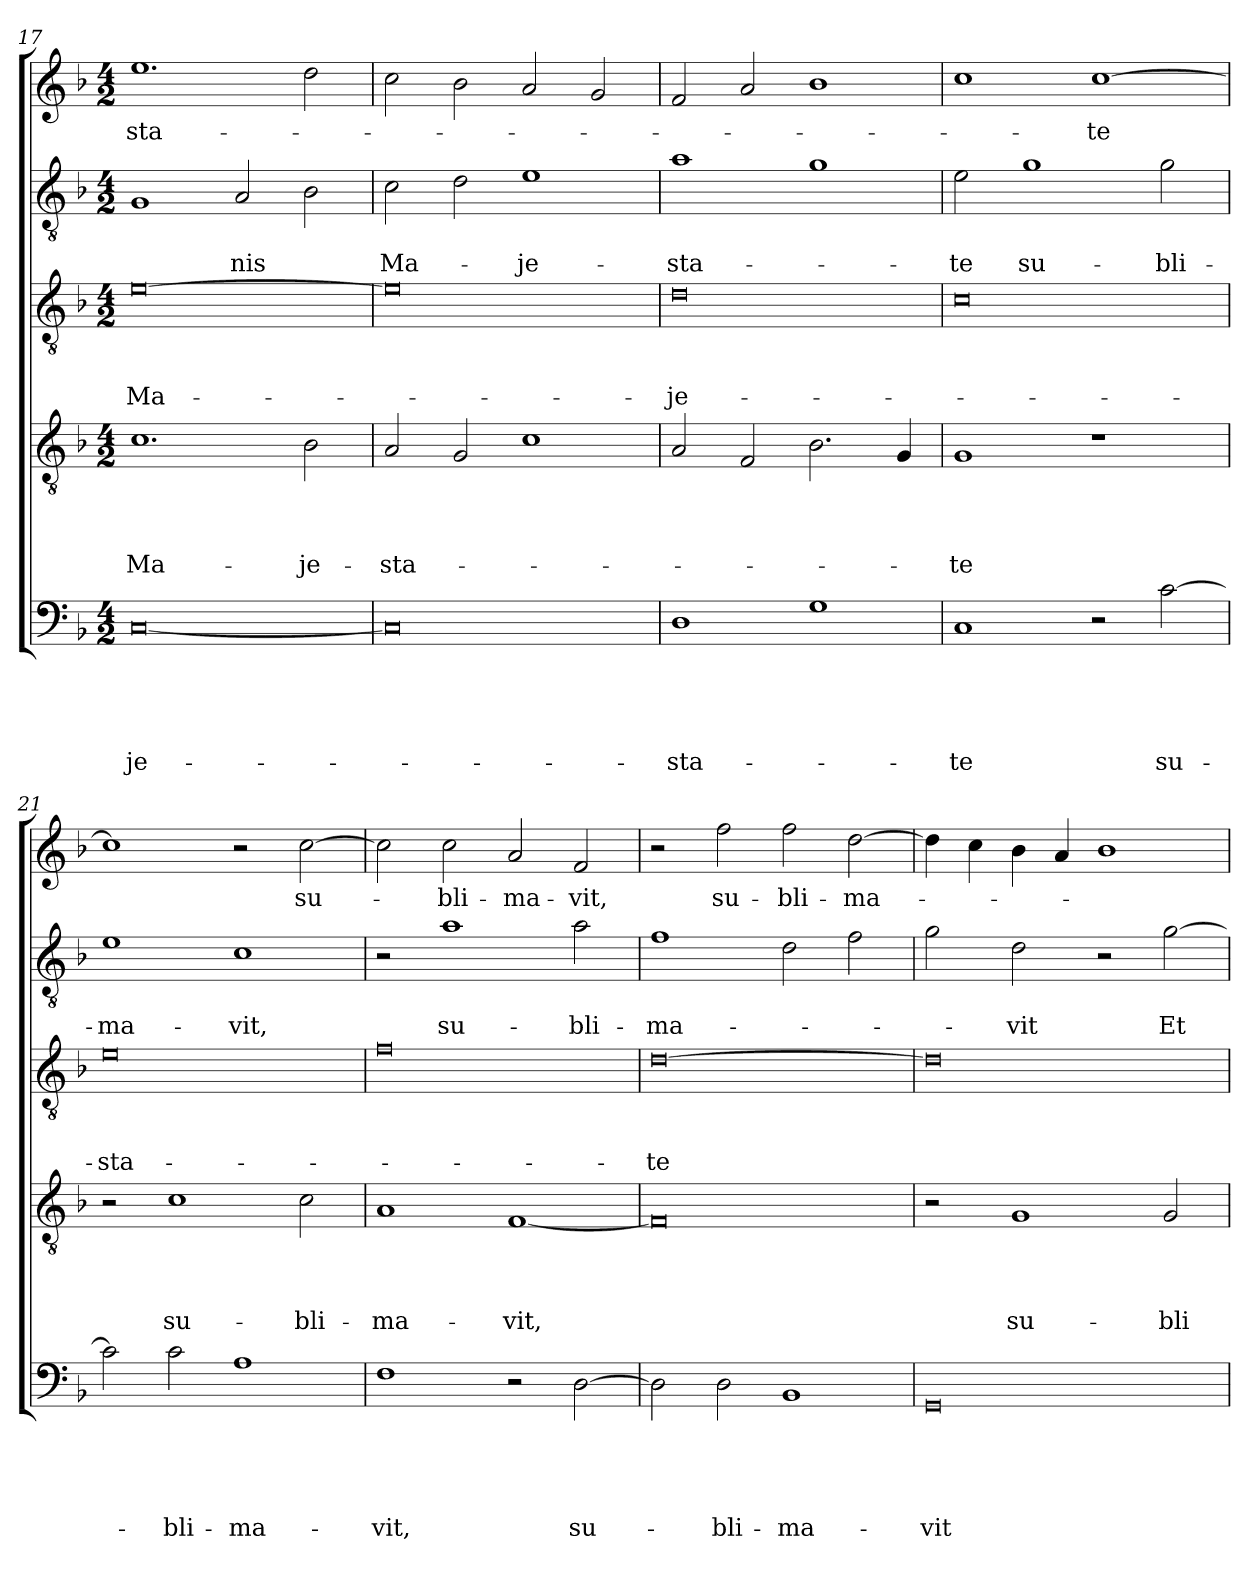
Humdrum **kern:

**kern	**text	**text	**text	**text	**text	**kern	**text	**text	**text	**text	**kern	**text	**text	**text	**kern	**text	**text	**kern	**text
*part5	*part5	*part5	*part5	*part5	*part5	*part4	*part4	*part4	*part4	*part4	*part3	*part3	*part3	*part3	*part2	*part2	*part2	*part1	*part1
*staff5	*staff5	*staff5	*staff5	*staff5	*staff5	*staff4	*staff4	*staff4	*staff4	*staff4	*staff3	*staff3	*staff3	*staff3	*staff2	*staff2	*staff2	*staff1	*staff1
*clefF4	*	*	*	*	*	*clefGv2	*	*	*	*	*clefGv2	*	*	*	*clefGv2	*	*	*clefG2	*
*k[b-]	*	*	*	*	*	*k[b-]	*	*	*	*	*k[b-]	*	*	*	*k[b-]	*	*	*k[b-]	*
*F:	*	*	*	*	*	*F:	*	*	*	*	*F:	*	*	*	*F:	*	*	*F:	*
*M4/2	*	*	*	*	*	*M4/2	*	*	*	*	*M4/2	*	*	*	*M4/2	*	*	*M4/2	*
=17	=17	=17	=17	=17	=17	=17	=17	=17	=17	=17	=17	=17	=17	=17	=17	=17	=17	=17	=17
!	!	!	!	!	!LO:LY:b	!	!	!	!	!LO:LY:b	!	!	!	!LO:LY:b	!	!	!	!	!LO:LY:b
[0C	.	.	.	.	-je-	1.c	.	.	.	Ma-	[0e	.	.	Ma-	1G	.	.	1.ee	-sta-
!	!	!	!	!	!	!	!	!	!	!	!	!	!	!	!	!	!LO:LY:b	!	!
.	.	.	.	.	.	.	.	.	.	.	.	.	.	.	2A/	.	-nis	.	.
!	!	!	!	!	!	!	!	!	!	!LO:LY:b	!	!	!	!	!	!	!	!	!
.	.	.	.	.	.	2B-\	.	.	.	-je-	.	.	.	.	2B-\	.	.	2dd\	.
=18	=18	=18	=18	=18	=18	=18	=18	=18	=18	=18	=18	=18	=18	=18	=18	=18	=18	=18	=18
!	!	!	!	!	!	!	!	!	!	!LO:LY:b	!	!	!	!	!	!	!LO:LY:b	!	!
0C]	.	.	.	.	.	2A/	.	.	.	-sta-	0e]	.	.	.	2c\	.	Ma-	2cc\	.
.	.	.	.	.	.	2G/	.	.	.	.	.	.	.	.	2d\	.	.	2b-\	.
!	!	!	!	!	!	!	!	!	!	!	!	!	!	!	!	!	!LO:LY:b	!	!
.	.	.	.	.	.	1c	.	.	.	.	.	.	.	.	1e	.	-je-	2a/	.
.	.	.	.	.	.	.	.	.	.	.	.	.	.	.	.	.	.	2g/	.
!!LO:PB:g=z
=19	=19	=19	=19	=19	=19	=19	=19	=19	=19	=19	=19	=19	=19	=19	=19	=19	=19	=19	=19
!	!	!	!	!	!LO:LY:b	!	!	!	!	!	!	!	!	!LO:LY:b	!	!	!LO:LY:b	!	!
1D	.	.	.	.	-sta-	2A/	.	.	.	.	0d	.	.	-je-	1a	.	-sta-	2f/	.
.	.	.	.	.	.	2F/	.	.	.	.	.	.	.	.	.	.	.	2a/	.
1G	.	.	.	.	.	2.B-\	.	.	.	.	.	.	.	.	1g	.	.	1b-	.
.	.	.	.	.	.	4G/	.	.	.	.	.	.	.	.	.	.	.	.	.
=20	=20	=20	=20	=20	=20	=20	=20	=20	=20	=20	=20	=20	=20	=20	=20	=20	=20	=20	=20
!	!	!	!	!	!LO:LY:b	!	!	!	!	!LO:LY:b	!	!	!	!	!	!	!LO:LY:b	!	!
1C	.	.	.	.	-te	1G	.	.	.	-te	0c	.	.	.	2e\	.	-te	1cc	.
!	!	!	!	!	!	!	!	!	!	!	!	!	!	!	!	!	!LO:LY:b	!	!
.	.	.	.	.	.	.	.	.	.	.	.	.	.	.	1g	.	su-	.	.
!	!	!	!	!	!	!	!	!	!	!	!	!	!	!	!	!	!	!	!LO:LY:b
2r	.	.	.	.	.	1r	.	.	.	.	.	.	.	.	.	.	.	[1cc	-te
!	!	!	!	!	!LO:LY:b	!	!	!	!	!	!	!	!	!	!	!	!LO:LY:b	!	!
[2c\	.	.	.	.	su-	.	.	.	.	.	.	.	.	.	2g\	.	-bli-	.	.
=21	=21	=21	=21	=21	=21	=21	=21	=21	=21	=21	=21	=21	=21	=21	=21	=21	=21	=21	=21
!	!	!	!	!	!	!	!	!	!	!	!	!	!	!LO:LY:b	!	!	!LO:LY:b	!	!
2c\]	.	.	.	.	.	2r	.	.	.	.	0e	.	.	-sta-	1e	.	-ma-	1cc]	.
!	!	!	!	!	!LO:LY:b	!	!	!	!	!LO:LY:b	!	!	!	!	!	!	!	!	!
2c\	.	.	.	.	-bli-	1c	.	.	.	su-	.	.	.	.	.	.	.	.	.
!	!	!	!	!	!LO:LY:b	!	!	!	!	!	!	!	!	!	!	!	!LO:LY:b	!	!
1A	.	.	.	.	-ma-	.	.	.	.	.	.	.	.	.	1c	.	-vit,	2r	.
!	!	!	!	!	!	!	!	!	!	!LO:LY:b	!	!	!	!	!	!	!	!	!LO:LY:b
.	.	.	.	.	.	2c\	.	.	.	-bli-	.	.	.	.	.	.	.	[2cc\	su-
=22	=22	=22	=22	=22	=22	=22	=22	=22	=22	=22	=22	=22	=22	=22	=22	=22	=22	=22	=22
!	!	!	!	!	!LO:LY:b	!	!	!	!	!LO:LY:b	!	!	!	!	!	!	!	!	!
1F	.	.	.	.	-vit,	1A	.	.	.	-ma-	0f	.	.	.	2r	.	.	2cc\]	.
!	!	!	!	!	!	!	!	!	!	!	!	!	!	!	!	!	!LO:LY:b	!	!LO:LY:b
.	.	.	.	.	.	.	.	.	.	.	.	.	.	.	1a	.	su-	2cc\	-bli-
!	!	!	!	!	!	!	!	!	!	!LO:LY:b	!	!	!	!	!	!	!	!	!LO:LY:b
2r	.	.	.	.	.	[1F	.	.	.	-vit,	.	.	.	.	.	.	.	2a/	-ma-
!	!	!	!	!	!LO:LY:b	!	!	!	!	!	!	!	!	!	!	!	!LO:LY:b	!	!LO:LY:b
[2D\	.	.	.	.	su-	.	.	.	.	.	.	.	.	.	2a\	.	-bli-	2f/	-vit,
=23	=23	=23	=23	=23	=23	=23	=23	=23	=23	=23	=23	=23	=23	=23	=23	=23	=23	=23	=23
!	!	!	!	!	!	!	!	!	!	!	!	!	!	!LO:LY:b	!	!	!LO:LY:b	!	!
2D\]	.	.	.	.	.	0F]	.	.	.	.	[0d	.	.	-te	1f	.	-ma-	2r	.
!	!	!	!	!	!LO:LY:b	!	!	!	!	!	!	!	!	!	!	!	!	!	!LO:LY:b
2D\	.	.	.	.	-bli-	.	.	.	.	.	.	.	.	.	.	.	.	2ff\	su-
!	!	!	!	!	!LO:LY:b	!	!	!	!	!	!	!	!	!	!	!	!	!	!LO:LY:b
1BB-	.	.	.	.	-ma-	.	.	.	.	.	.	.	.	.	2d\	.	.	2ff\	-bli-
!	!	!	!	!	!	!	!	!	!	!	!	!	!	!	!	!	!	!	!LO:LY:b
.	.	.	.	.	.	.	.	.	.	.	.	.	.	.	2f\	.	.	[2dd\	-ma-
=24	=24	=24	=24	=24	=24	=24	=24	=24	=24	=24	=24	=24	=24	=24	=24	=24	=24	=24	=24
!	!	!	!	!	!LO:LY:b	!	!	!	!	!	!	!	!	!	!	!	!	!	!
0GG	.	.	.	.	-vit	2r	.	.	.	.	0d]	.	.	.	2g\	.	.	4dd\]	.
.	.	.	.	.	.	.	.	.	.	.	.	.	.	.	.	.	.	4cc\	.
!	!	!	!	!	!	!	!	!	!	!LO:LY:b	!	!	!	!	!	!	!LO:LY:b	!	!
.	.	.	.	.	.	1G	.	.	.	su-	.	.	.	.	2d\	.	-vit	4b-\	.
.	.	.	.	.	.	.	.	.	.	.	.	.	.	.	.	.	.	4a/	.
.	.	.	.	.	.	.	.	.	.	.	.	.	.	.	2r	.	.	1b-	.
!	!	!	!	!	!	!	!	!	!	!LO:LY:b	!	!	!	!	!	!	!LO:LY:b	!	!
.	.	.	.	.	.	2G/	.	.	.	-bli-	.	.	.	.	[2g\	.	Et	.	.
=	=	=	=	=	=	=	=	=	=	=	=	=	=	=	=	=	=	=	=
*-	*-	*-	*-	*-	*-	*-	*-	*-	*-	*-	*-	*-	*-	*-	*-	*-	*-	*-	*-
